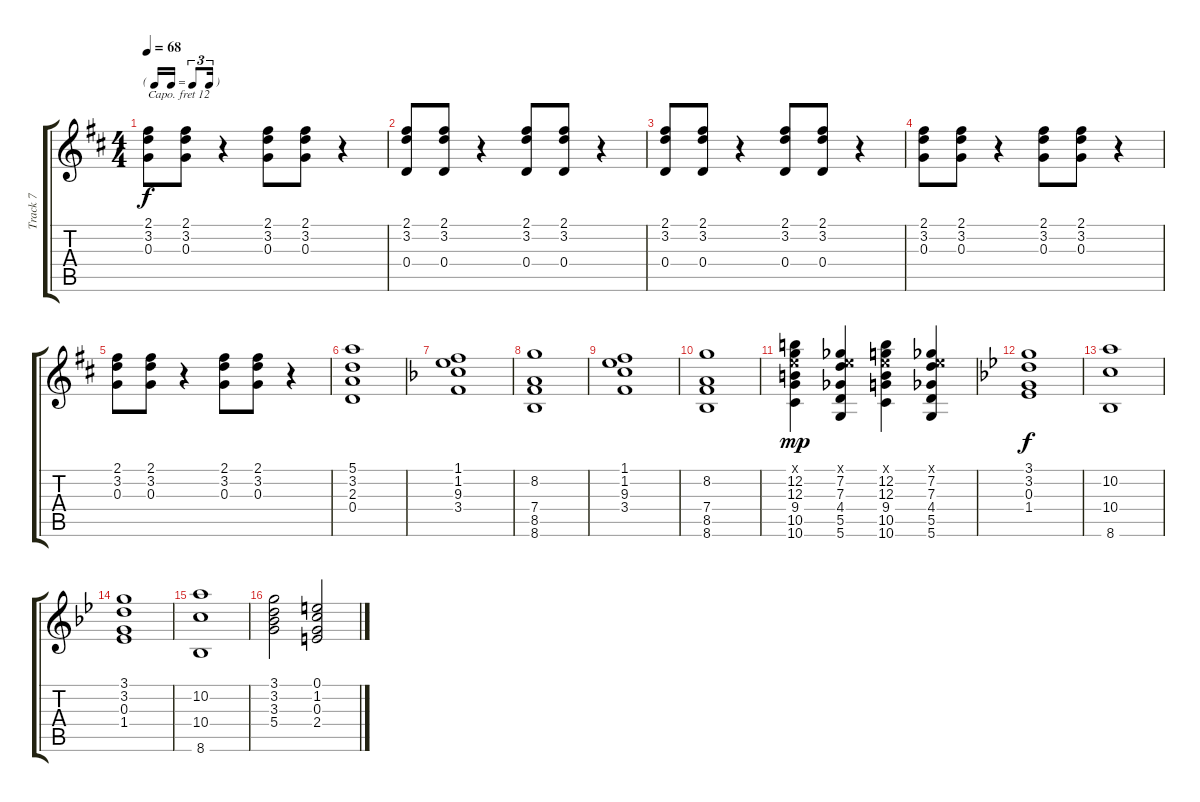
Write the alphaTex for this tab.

\track ("Track 7" "Track 7") {instrument rockorgan}
\staff {score tabs}
\capo 12
\tuning (E4 B3 G3 D3 A2 D2) {hide}
\ts (4 4)
\tf triplet16th
\tempo 68
\clef g2
\ks d
(2.1 3.2 0.3).8{dy f} (2.1 3.2 0.3).8 r.4 (2.1 3.2 0.3).8 (2.1 3.2 0.3).8 r.4 |
(2.1 3.2 0.4).8 (2.1 3.2 0.4).8 r.4 (2.1 3.2 0.4).8 (2.1 3.2 0.4).8 r.4 |
(2.1 3.2 0.4).8 (2.1 3.2 0.4).8 r.4 (2.1 3.2 0.4).8 (2.1 3.2 0.4).8 r.4 |
(2.1 3.2 0.3).8 (2.1 3.2 0.3).8 r.4 (2.1 3.2 0.3).8 (2.1 3.2 0.3).8 r.4 |
(2.1 3.2 0.3).8 (2.1 3.2 0.3).8 r.4 (2.1 3.2 0.3).8 (2.1 3.2 0.3).8 r.4 |
(5.1 3.2 2.3 0.4).1 |
\ks f
(1.1 1.2 9.3 3.4).1 |
(8.2 7.4 8.5 8.6).1 |
(1.1 1.2 9.3 3.4).1 |
(8.2 7.4 8.5 8.6).1 |
(0.1{x} 12.2 12.3 9.4 10.5 10.6).4{dy mp} (0.1{x} 7.2 7.3 4.4 5.5 5.6).4 (0.1{x} 12.2 12.3 9.4 10.5 10.6).4 (0.1{x} 7.2 7.3 4.4 5.5 5.6).4 |
\ks bb
(3.1 3.2 0.3 1.4).1{dy f} |
(10.2 10.4 8.6).1 |
(3.1 3.2 0.3 1.4).1 |
(10.2 10.4 8.6).1 |
(3.1 3.2 3.3 5.4).2 (0.1 1.2 0.3 2.4).2
